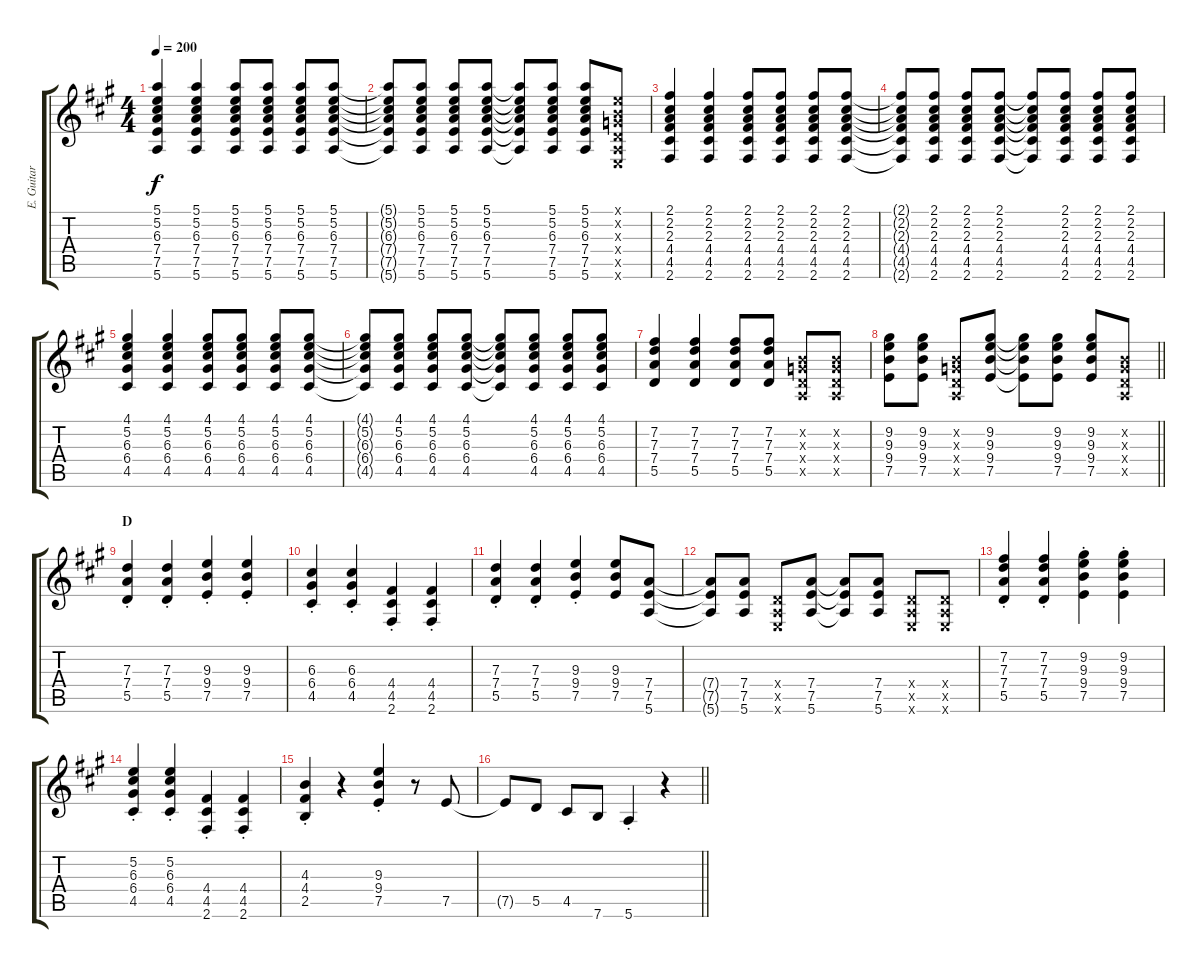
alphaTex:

\track ("E. Guitar II" "E. Guitar ") {instrument overdrivenguitar}
\staff {score tabs}
\tuning (E4 B3 G3 D3 A2 E2) {hide}
\ts (4 4)
\tempo 200
\clef g2
\ks a
(5.1 5.2 6.3 7.4 7.5 5.6).4{dy f} (5.1 5.2 6.3 7.4 7.5 5.6).4 (5.1 5.2 6.3 7.4 7.5 5.6).8 (5.1 5.2 6.3 7.4 7.5 5.6).8 (5.1 5.2 6.3 7.4 7.5 5.6).8 (5.1 5.2 6.3 7.4 7.5 5.6).8 |
(5.1{t} 5.2{t} 6.3{t} 7.4{t} 7.5{t} 5.6{t}).8 (5.1 5.2 6.3 7.4 7.5 5.6).8 (5.1 5.2 6.3 7.4 7.5 5.6).8 (5.1 5.2 6.3 7.4 7.5 5.6).8 (5.1{t} 5.2{t} 6.3{t} 7.4{t} 7.5{t} 5.6{t}).8 (5.1 5.2 6.3 7.4 7.5 5.6).8 (5.1 5.2 6.3 7.4 7.5 5.6).8 (0.1{x} 0.2{x} 0.3{x} 0.4{x} 0.5{x} 0.6{x}).8 |
(2.1 2.2 2.3 4.4 4.5 2.6).4 (2.1 2.2 2.3 4.4 4.5 2.6).4 (2.1 2.2 2.3 4.4 4.5 2.6).8 (2.1 2.2 2.3 4.4 4.5 2.6).8 (2.1 2.2 2.3 4.4 4.5 2.6).8 (2.1 2.2 2.3 4.4 4.5 2.6).8 |
(2.1{t} 2.2{t} 2.3{t} 4.4{t} 4.5{t} 2.6{t}).8 (2.1 2.2 2.3 4.4 4.5 2.6).8 (2.1 2.2 2.3 4.4 4.5 2.6).8 (2.1 2.2 2.3 4.4 4.5 2.6).8 (2.1{t} 2.2{t} 2.3{t} 4.4{t} 4.5{t} 2.6{t}).8 (2.1 2.2 2.3 4.4 4.5 2.6).8 (2.1 2.2 2.3 4.4 4.5 2.6).8 (2.1 2.2 2.3 4.4 4.5 2.6).8 |
(4.1 5.2 6.3 6.4 4.5).4 (4.1 5.2 6.3 6.4 4.5).4 (4.1 5.2 6.3 6.4 4.5).8 (4.1 5.2 6.3 6.4 4.5).8 (4.1 5.2 6.3 6.4 4.5).8 (4.1 5.2 6.3 6.4 4.5).8 |
(4.1{t} 5.2{t} 6.3{t} 6.4{t} 4.5{t}).8 (4.1 5.2 6.3 6.4 4.5).8 (4.1 5.2 6.3 6.4 4.5).8 (4.1 5.2 6.3 6.4 4.5).8 (4.1{t} 5.2{t} 6.3{t} 6.4{t} 4.5{t}).8 (4.1 5.2 6.3 6.4 4.5).8 (4.1 5.2 6.3 6.4 4.5).8 (4.1 5.2 6.3 6.4 4.5).8 |
(7.2 7.3 7.4 5.5).4 (7.2 7.3 7.4 5.5).4 (7.2 7.3 7.4 5.5).8 (7.2 7.3 7.4 5.5).8 (0.2{x} 0.3{x} 0.4{x} 0.5{x}).8 (0.2{x} 0.3{x} 0.4{x} 0.5{x}).8 |
\barLineRight lightlight
(9.2 9.3 9.4 7.5).8 (9.2 9.3 9.4 7.5).8 (0.2{x} 0.3{x} 0.4{x} 0.5{x}).8 (9.2 9.3 9.4 7.5).8 (9.2{t} 9.3{t} 9.4{t} 7.5{t}).8 (9.2 9.3 9.4 7.5).8 (9.2 9.3 9.4 7.5).8 (0.2{x} 0.3{x} 0.4{x} 0.5{x}).8 |
\section ("" "D")
(7.3{st} 7.4{st} 5.5{st}).4 (7.3{st} 7.4{st} 5.5{st}).4 (9.3{st} 9.4{st} 7.5{st}).4 (9.3{st} 9.4{st} 7.5{st}).4 |
(6.3{st} 6.4{st} 4.5{st}).4 (6.3{st} 6.4{st} 4.5{st}).4 (4.4{st} 4.5{st} 2.6{st}).4 (4.4{st} 4.5{st} 2.6{st}).4 |
(7.3{st} 7.4{st} 5.5{st}).4 (7.3{st} 7.4{st} 5.5{st}).4 (9.3{st} 9.4{st} 7.5{st}).4 (9.3 9.4 7.5).8 (7.4 7.5 5.6).8 |
(7.4{t} 7.5{t} 5.6{t}).8 (7.4 7.5 5.6).8 (0.4{x} 0.5{x} 0.6{x}).8 (7.4 7.5 5.6).8 (7.4{t} 7.5{t} 5.6{t}).8 (7.4 7.5 5.6).8 (0.4{x} 0.5{x} 0.6{x}).8 (0.4{x} 0.5{x} 0.6{x}).8 |
(7.2{st} 7.3{st} 7.4{st} 5.5{st}).4 (7.2{st} 7.3{st} 7.4{st} 5.5{st}).4 (9.2{st} 9.3{st} 9.4{st} 7.5{st}).4 (9.2{st} 9.3{st} 9.4{st} 7.5{st}).4 |
(5.2{st} 6.3{st} 6.4{st} 4.5{st}).4 (5.2{st} 6.3{st} 6.4{st} 4.5{st}).4 (4.4{st} 4.5{st} 2.6{st}).4 (4.4{st} 4.5{st} 2.6{st}).4 |
(4.3{st} 4.4{st} 2.5{st}).4 r.4 (9.3{st} 9.4{st} 7.5{st}).4 r.8 7.5.8 |
\barLineRight lightlight
7.5{t}.8 5.5.8 4.5.8 7.6.8 5.6{st}.4 r.4
